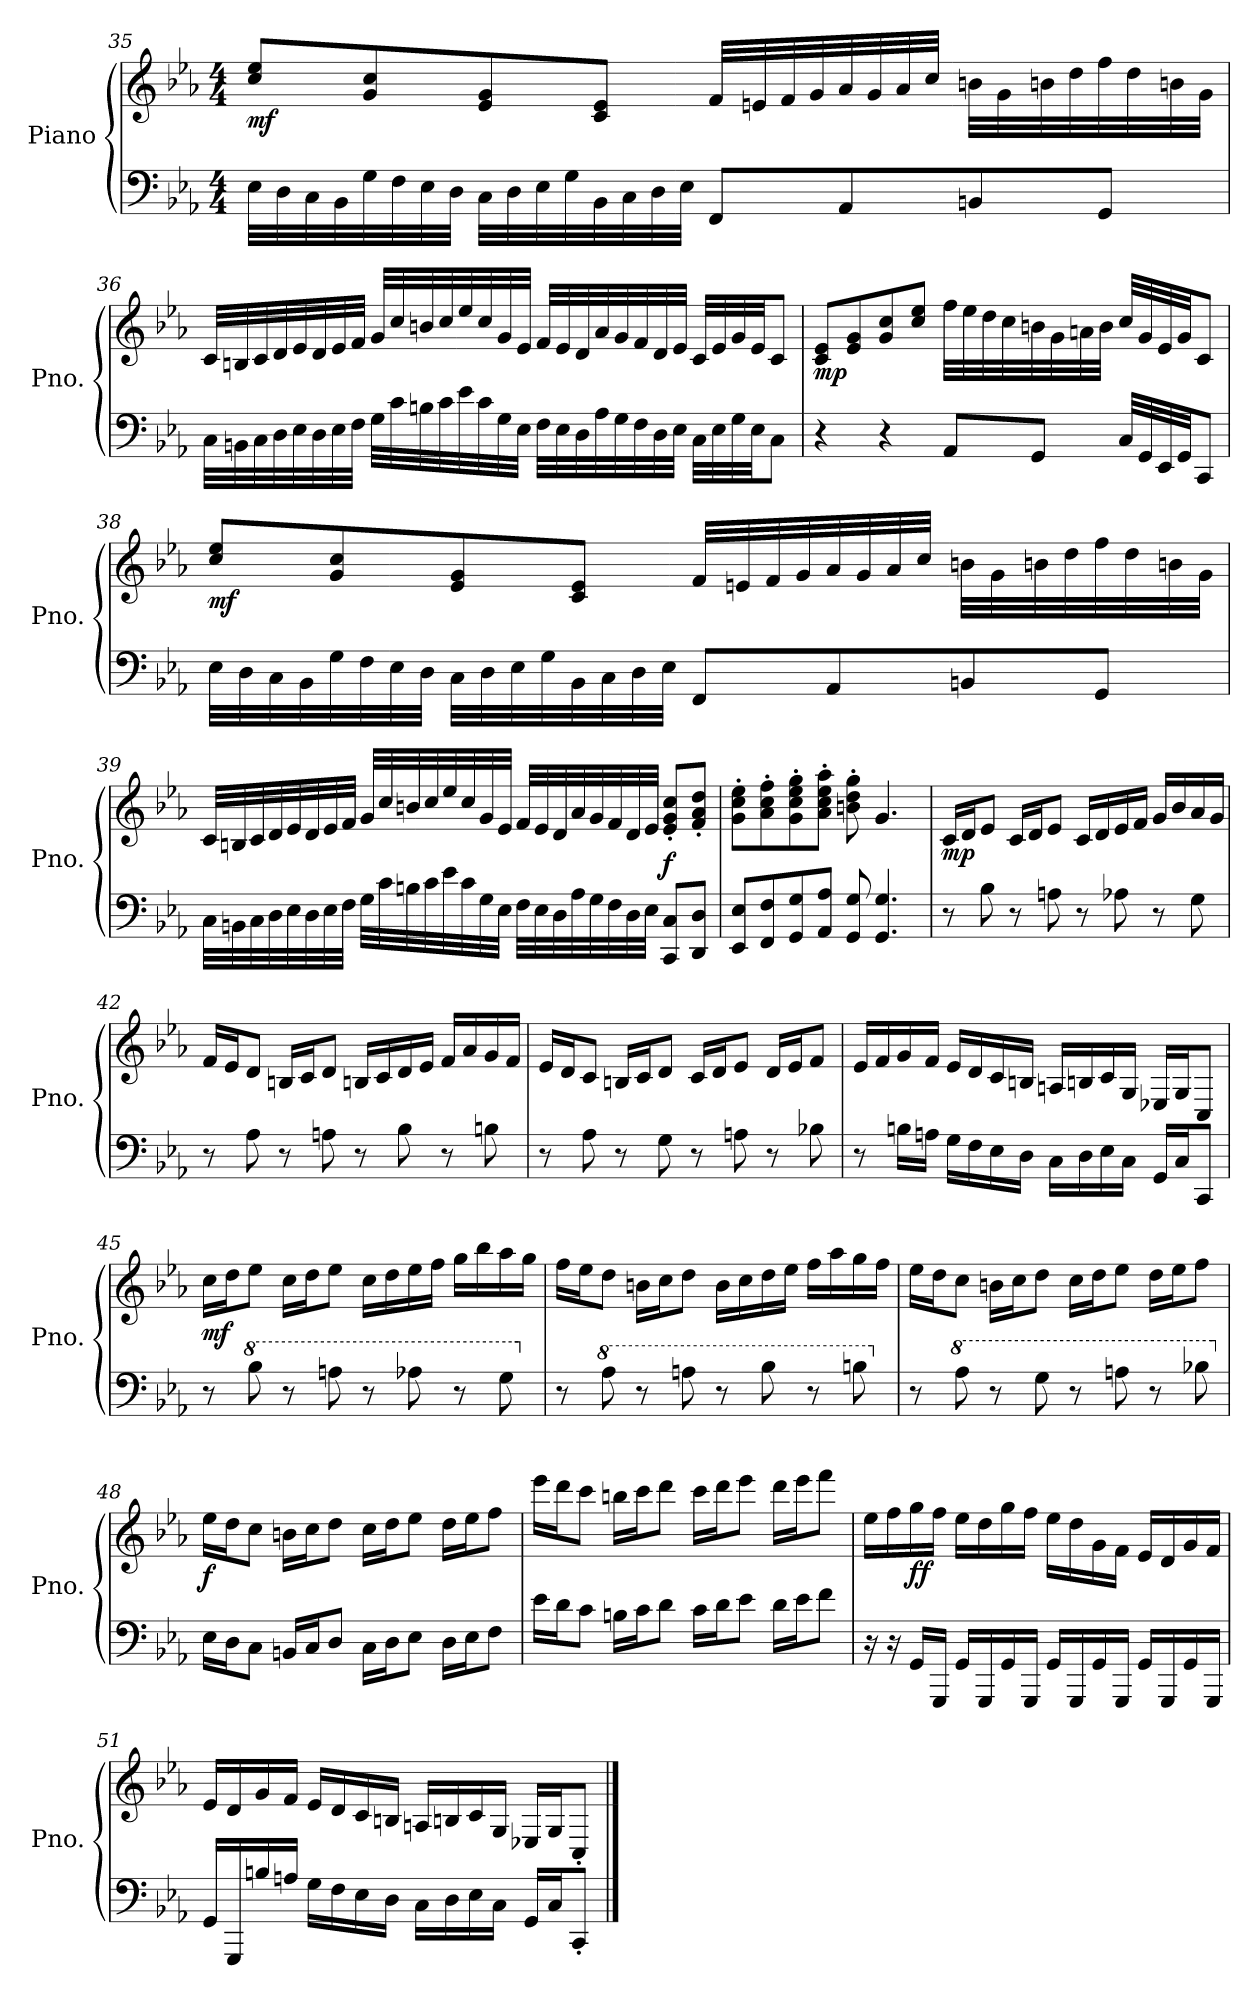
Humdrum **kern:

**kern	**kern	**dynam
*part1	*part1	*part1
*staff2	*staff1	*staff1/2
*I"Piano	*	*
*I'Pno.	*	*
!!LO:LB:g=z
*clefF4	*clefG2	*
*k[b-e-a-]	*k[b-e-a-]	*
*M4/4	*M4/4	*
=35	=35	=35
!	!	!LO:DY:b
32E-\LLL	8cc/ 8ee-/L	mf
32D\	.	.
32C\	.	.
32BB-\	.	.
32G\	8g/ 8cc/	.
32F\	.	.
32E-\	.	.
32D\JJJ	.	.
32C\LLL	8e-/ 8g/	.
32D\	.	.
32E-\	.	.
32G\	.	.
32BB-\	8c/ 8e-/J	.
32C\	.	.
32D\	.	.
32E-\JJJ	.	.
8FF/L	32f/LLL	.
.	32en/	.
.	32f/	.
.	32g/	.
8AA-/	32a-/	.
.	32g/	.
.	32a-/	.
.	32cc/JJJ	.
8BBn/	32bn\LLL	.
.	32g\	.
.	32bn\	.
.	32dd\	.
8GG/J	32ff\	.
.	32dd\	.
.	32bn\	.
.	32g\JJJ	.
!!LO:PB:g=z
=36	=36	=36
32C\LLL	32c/LLL	.
32BBn\	32Bn/	.
32C\	32c/	.
32D\	32d/	.
32E-\	32e-/	.
32D\	32d/	.
32E-\	32e-/	.
32F\JJJ	32f/JJJ	.
32G\LLL	32g/LLL	.
32c\	32cc/	.
32Bn\	32bn/	.
32c\	32cc/	.
32e-\	32ee-/	.
32c\	32cc/	.
32G\	32g/	.
32E-\JJJ	32e-/JJJ	.
32F\LLL	32f/LLL	.
32E-\	32e-/	.
32D\	32d/	.
32A-\	32a-/	.
32G\	32g/	.
32F\	32f/	.
32D\	32d/	.
32E-\JJJ	32e-/JJJ	.
32C\LLL	32c/LLL	.
32E-\	32e-/	.
32G\	32g/	.
32E-\JJ	32e-/JJ	.
8C\J	8c/J	.
!!LO:LB:g=z
=37	=37	=37
!	!	!LO:DY:b
4r	8c/ 8e-/L	mp
.	8e-/ 8g/	.
4r	8g/ 8cc/	.
.	8cc/ 8ee-/J	.
8AA-/L	32ff\LLL	.
.	32ee-\	.
.	32dd\	.
.	32cc\	.
8GG/J	32bn\	.
.	32g\	.
.	32an\	.
.	32b\JJJ	.
32C/LLL	32cc/LLL	.
32GG/	32g/	.
32EE-/	32e-/	.
32GG/JJ	32g/JJ	.
8CC/J	8c/J	.
!!LO:LB:g=z
=38	=38	=38
!	!	!LO:DY:b
32E-\LLL	8cc/ 8ee-/L	mf
32D\	.	.
32C\	.	.
32BB-\	.	.
32G\	8g/ 8cc/	.
32F\	.	.
32E-\	.	.
32D\JJJ	.	.
32C\LLL	8e-/ 8g/	.
32D\	.	.
32E-\	.	.
32G\	.	.
32BB-\	8c/ 8e-/J	.
32C\	.	.
32D\	.	.
32E-\JJJ	.	.
8FF/L	32f/LLL	.
.	32en/	.
.	32f/	.
.	32g/	.
8AA-/	32a-/	.
.	32g/	.
.	32a-/	.
.	32cc/JJJ	.
8BBn/	32bn\LLL	.
.	32g\	.
.	32bn\	.
.	32dd\	.
8GG/J	32ff\	.
.	32dd\	.
.	32bn\	.
.	32g\JJJ	.
!!LO:LB:g=z
=39	=39	=39
32C\LLL	32c/LLL	.
32BBn\	32Bn/	.
32C\	32c/	.
32D\	32d/	.
32E-\	32e-/	.
32D\	32d/	.
32E-\	32e-/	.
32F\JJJ	32f/JJJ	.
32G\LLL	32g/LLL	.
32c\	32cc/	.
32Bn\	32bn/	.
32c\	32cc/	.
32e-\	32ee-/	.
32c\	32cc/	.
32G\	32g/	.
32E-\JJJ	32e-/JJJ	.
32F\LLL	32f/LLL	.
32E-\	32e-/	.
32D\	32d/	.
32A-\	32a-/	.
32G\	32g/	.
32F\	32f/	.
32D\	32d/	.
32E-\JJJ	32e-/JJJ	.
*	*MM70	*
!	!	!LO:DY:a=2
8CC/ 8C/L	8e-/' 8g/' 8cc/'L	f
8DD/ 8D/J	8f/' 8a-/' 8dd/'J	.
=40	=40	=40
8EE-/ 8E-/L	8g\' 8cc\' 8ee-\'L	.
8FF/ 8F/	8a-\' 8cc\' 8ff\'	.
8GG/ 8G/	8g\' 8cc\' 8ee-\' 8gg\'	.
8AA-/ 8A-/J	8a-\' 8cc\' 8ee-\' 8aa-\'J	.
8GG/ 8G/	8bn\' 8dd\' 8gg\'	.
4.GG/ 4.G/	4.g/	.
!!LO:LB:g=z
=41	=41	=41
*	*MM90	*
!	!	!LO:DY:b
8r	16c/LL	mp
.	16d/J	.
8B-\	8e-/J	.
8r	16c/LL	.
.	16d/J	.
8An\	8e-/J	.
8r	16c/LL	.
.	16d/	.
8A-X\	16e-/	.
.	16f/JJ	.
8r	16g/LL	.
.	16b-/	.
8G\	16a-/	.
.	16g/JJ	.
=42	=42	=42
8r	16f/LL	.
.	16e-/J	.
8A-\	8d/J	.
8r	16Bn/LL	.
.	16c/J	.
8An\	8d/J	.
8r	16Bn/LL	.
.	16c/	.
8B-\	16d/	.
.	16e-/JJ	.
8r	16f/LL	.
.	16a-/	.
8Bn\	16g/	.
.	16f/JJ	.
!!LO:PB:g=z
=43	=43	=43
8r	16e-/LL	.
.	16d/J	.
8A-\	8c/J	.
8r	16Bn/LL	.
.	16c/J	.
8G\	8d/J	.
8r	16c/LL	.
.	16d/J	.
8An\	8e-/J	.
8r	16d/LL	.
.	16e-/J	.
8B-X\	8f/J	.
=44	=44	=44
8r	16e-/LL	.
.	16f/	.
16Bn\LL	16g/	.
16An\JJ	16f/JJ	.
16G\LL	16e-/LL	.
16F\	16d/	.
16E-\	16c/	.
16D\JJ	16Bn/JJ	.
16C\LL	16An/LL	.
16D\	16Bn/	.
16E-\	16c/	.
16C\JJ	16G/JJ	.
16GG/LL	16E-X/LL	.
16C/J	16G/J	.
8CC/J	8C/J	.
!!LO:LB:g=z
=45	=45	=45
!	!	!LO:DY:b
8r	16cc\LL	mf
.	16dd\J	.
*8va	*	*
8b-\	8ee-\J	.
8r	16cc\LL	.
.	16dd\J	.
8an\	8ee-\J	.
8r	16cc\LL	.
.	16dd\	.
8a-X\	16ee-\	.
.	16ff\JJ	.
8r	16gg\LL	.
.	16bb-\	.
8g\	16aa-\	.
.	16gg\JJ	.
=46	=46	=46
*X8va	*	*
8r	16ff\LL	.
.	16ee-\J	.
*8va	*	*
8a-\	8dd\J	.
8r	16bn\LL	.
.	16cc\J	.
8an\	8dd\J	.
8r	16b\LL	.
.	16cc\	.
8b-\	16dd\	.
.	16ee-\JJ	.
8r	16ff\LL	.
.	16aa-\	.
8bn\	16gg\	.
.	16ff\JJ	.
!!LO:LB:g=z
=47	=47	=47
*X8va	*	*
8r	16ee-\LL	.
.	16dd\J	.
*8va	*	*
8a-\	8cc\J	.
8r	16bn\LL	.
.	16cc\J	.
8g\	8dd\J	.
8r	16cc\LL	.
.	16dd\J	.
8an\	8ee-\J	.
8r	16dd\LL	.
.	16ee-\J	.
8b-X\	8ff\J	.
=48	=48	=48
*X8va	*	*
!	!	!LO:DY:b
16E-\LL	16ee-\LL	f
16D\J	16dd\J	.
8C\J	8cc\J	.
16BBn/LL	16bn\LL	.
16C/J	16cc\J	.
8D/J	8dd\J	.
16C\LL	16cc\LL	.
16D\J	16dd\J	.
8E-\J	8ee-\J	.
16D\LL	16dd\LL	.
16E-\J	16ee-\J	.
8F\J	8ff\J	.
!!LO:LB:g=z
=49	=49	=49
16e-\LL	16eee-\LL	.
16d\J	16ddd\J	.
8c\J	8ccc\J	.
16Bn\LL	16bbn\LL	.
16c\J	16ccc\J	.
8d\J	8ddd\J	.
16c\LL	16ccc\LL	.
16d\J	16ddd\J	.
8e-\J	8eee-\J	.
16d\LL	16ddd\LL	.
16e-\J	16eee-\J	.
8f\J	8fff\J	.
=50	=50	=50
16r	16ee-\LL	.
16r	16ff\	.
!	!	!LO:DY:b
16GG/LL	16gg\	ff
16GGG/JJ	16ff\JJ	.
16GG/LL	16ee-\LL	.
16GGG/	16dd\	.
16GG/	16gg\	.
16GGG/JJ	16ff\JJ	.
16GG/LL	16ee-\LL	.
16GGG/	16dd\	.
16GG/	16g\	.
16GGG/JJ	16f\JJ	.
16GG/LL	16e-/LL	.
16GGG/	16d/	.
16GG/	16g/	.
16GGG/JJ	16f/JJ	.
!!LO:LB:g=z
=51	=51	=51
16GG/LL	16e-/LL	.
16GGG/	16d/	.
16Bn/	16g/	.
16An/JJ	16f/JJ	.
16G\LL	16e-/LL	.
16F\	16d/	.
16E-\	16c/	.
16D\JJ	16Bn/JJ	.
16C\LL	16An/LL	.
16D\	16Bn/	.
16E-\	16c/	.
16C\JJ	16G/JJ	.
16GG/LL	16E-X/LL	.
16C/J	16G/J	.
8CC'/J	8C'/J	.
==	==	==
*-	*-	*-
